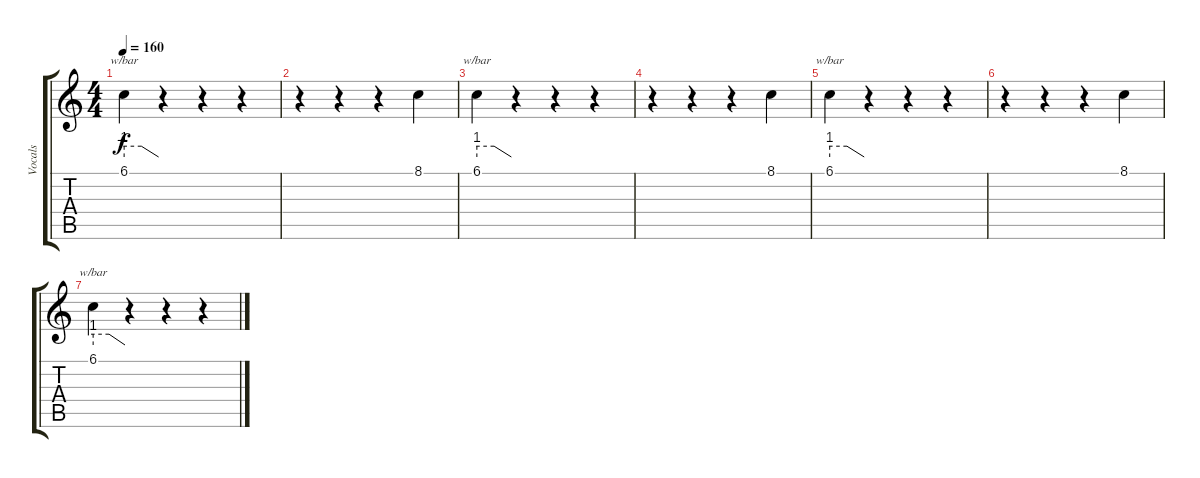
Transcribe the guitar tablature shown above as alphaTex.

\track ("Vocals" "Vocals") {instrument synthvoice}
\staff {score tabs}
\tuning (E4 B3 G3 D3 A2 E2) {hide}
\ts (4 4)
\tempo 160
\clef g2
\ks c
6.1.4{tbe (custom default 0 4 30 4 60 0) dy f} r.4 r.4 r.4 |
r.4 r.4 r.4 8.1.4 |
6.1.4{tbe (custom default 0 4 30 4 60 0)} r.4 r.4 r.4 |
r.4 r.4 r.4 8.1.4 |
6.1.4{tbe (custom default 0 4 30 4 60 0)} r.4 r.4 r.4 |
r.4 r.4 r.4 8.1.4 |
6.1.4{tbe (custom default 0 4 30 4 60 0)} r.4 r.4 r.4
